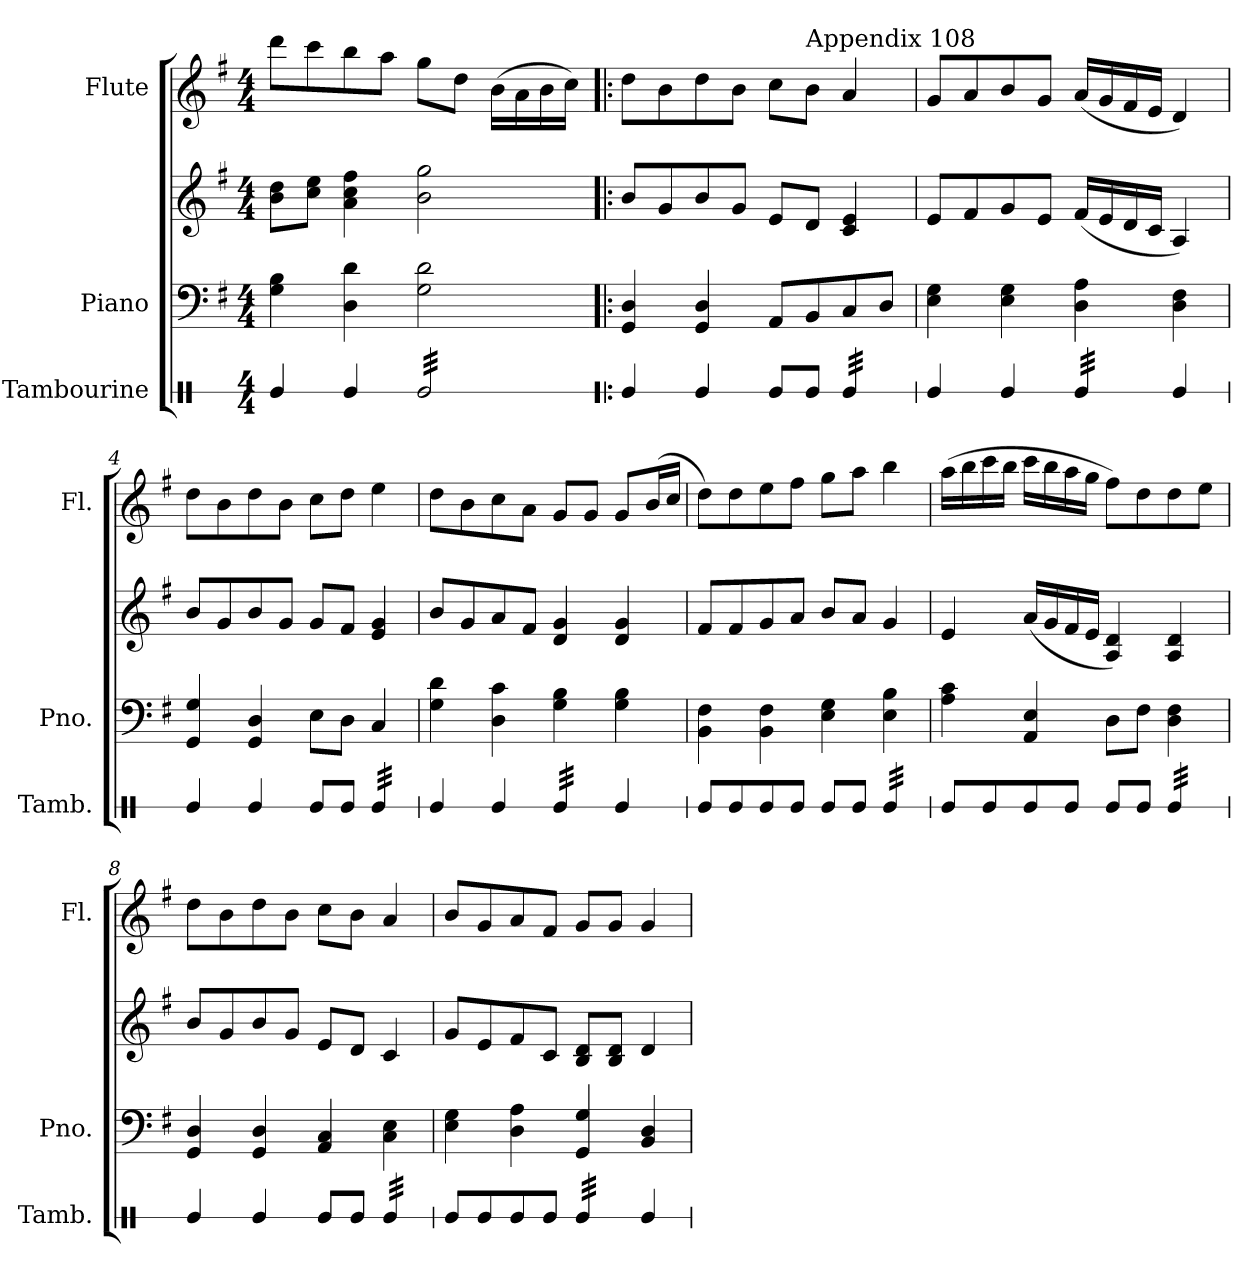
**kern	**kern	**kern	**kern
*part3	*part2	*part2	*part1
*staff4	*staff3	*staff2	*staff1
*I"Tambourine	*I"Piano	*	*I"Flute
*I'Tamb.	*I'Pno.	*	*I'Fl.
!!LO:PB:g=z
*stria1	*	*	*
*clefX	*clefF4	*clefG2	*clefG2
*k[]	*k[f#]	*k[f#]	*k[f#]
*C:	*G:	*G:	*G:
*M4/4	*M4/4	*M4/4	*M4/4
*MM108	*MM108	*MM108	*MM108
=1	=1	=1	=1
4Rei/	4Gi\ 4Bi	8bi\ 8ddiL	8dddi\L
.	.	8cci\ 8eeiJ	8ccci\
4Rei/	4Di\ 4di	4ai\ 4cci 4ff#i	8bbi\
.	.	.	8aai\J
*tremolo	*	*	*
32Rei/LLL	2Gi\ 2di	2bi\ 2ggi	8ggi\L
32Rei/	.	.	.
32Rei/	.	.	.
32Rei/	.	.	.
32Rei/	.	.	8ddi\J
32Rei/	.	.	.
32Rei/	.	.	.
32Rei/	.	.	.
32Rei/	.	.	(16bi\LL
32Rei/	.	.	.
32Rei/	.	.	16ai\
32Rei/	.	.	.
32Rei/	.	.	16bi\
32Rei/	.	.	.
32Rei/	.	.	16cci\JJ)
32Rei/JJJ	.	.	.
*Xtremolo	*	*	*
=2!|:	=2!|:	=2!|:	=2!|:
4Rei/	4GGi/ 4Di	8bi/L	8ddi\L
.	.	8gi/	8bi\
4Rei/	4GGi/ 4Di	8bi/	8ddi\
.	.	8gi/J	8bi\J
8Rei/L	8AAi/L	8ei/L	8cci\L
!	!	!	!LO:TX:a:t=Appendix 108
8Rei/J	8BBi/	8di/J	8bi\J
*tremolo	*	*	*
32Rei/LLL	8Ci/	4ci/ 4ei	4ai/
32Rei/	.	.	.
32Rei/	.	.	.
32Rei/	.	.	.
32Rei/	8Di/J	.	.
32Rei/	.	.	.
32Rei/	.	.	.
32Rei/JJJ	.	.	.
*Xtremolo	*	*	*
=3	=3	=3	=3
4Rei/	4Ei\ 4Gi	8ei/L	8gi/L
.	.	8f#i/	8ai/
4Rei/	4Ei\ 4Gi	8gi/	8bi/
.	.	8ei/J	8gi/J
*tremolo	*	*	*
32Rei/LLL	4Di\ 4Ai	(16f#i/LL	(16ai/LL
32Rei/	.	.	.
32Rei/	.	16ei/	16gi/
32Rei/	.	.	.
32Rei/	.	16di/	16f#i/
32Rei/	.	.	.
32Rei/	.	16ci/JJ	16ei/JJ
32Rei/JJJ	.	.	.
*Xtremolo	*	*	*
4Rei/	4Di\ 4F#i	4Ai/)	4di/)
=4	=4	=4	=4
4Rei/	4GGi/ 4Gi	8bi/L	8ddi\L
.	.	8gi/	8bi\
4Rei/	4GGi/ 4Di	8bi/	8ddi\
.	.	8gi/J	8bi\J
8Rei/L	8Ei\L	8gi/L	8cci\L
8Rei/J	8Di\J	8f#i/J	8ddi\J
*tremolo	*	*	*
32Rei/LLL	4Ci/	4ei/ 4gi	4eei\
32Rei/	.	.	.
32Rei/	.	.	.
32Rei/	.	.	.
32Rei/	.	.	.
32Rei/	.	.	.
32Rei/	.	.	.
32Rei/JJJ	.	.	.
*Xtremolo	*	*	*
=5	=5	=5	=5
4Rei/	4Gi\ 4di	8bi/L	8ddi\L
.	.	8gi/	8bi\
4Rei/	4Di\ 4ci	8ai/	8cci\
.	.	8f#i/J	8ai\J
*tremolo	*	*	*
32Rei/LLL	4Gi\ 4Bi	4di/ 4gi	8gi/L
32Rei/	.	.	.
32Rei/	.	.	.
32Rei/	.	.	.
32Rei/	.	.	8gi/J
32Rei/	.	.	.
32Rei/	.	.	.
32Rei/JJJ	.	.	.
*Xtremolo	*	*	*
4Rei/	4Gi\ 4Bi	4di/ 4gi	8gi/L
.	.	.	(16bi/L
.	.	.	16cci/JJ
!!LO:LB:g=z
=6	=6	=6	=6
8Rei/L	4BBi\ 4F#i	8f#i/L	8ddi\L)
8Rei/	.	8f#i/	8ddi\
8Rei/	4BBi\ 4F#i	8gi/	8eei\
8Rei/J	.	8ai/J	8ff#i\J
8Rei/L	4Ei\ 4Gi	8bi/L	8ggi\L
8Rei/J	.	8ai/J	8aai\J
*tremolo	*	*	*
32Rei/LLL	4Ei\ 4Bi	4gi/	4bbi\
32Rei/	.	.	.
32Rei/	.	.	.
32Rei/	.	.	.
32Rei/	.	.	.
32Rei/	.	.	.
32Rei/	.	.	.
32Rei/JJJ	.	.	.
*Xtremolo	*	*	*
=7	=7	=7	=7
8Rei/L	4Ai\ 4ci	4ei/	(16aai\LL
.	.	.	16bbi\
8Rei/	.	.	16ccci\
.	.	.	16bbi\JJ
8Rei/	4AAi/ 4Ei	(16ai/LL	16ccci\LL
.	.	16gi/	16bbi\
8Rei/J	.	16f#i/	16aai\
.	.	16ei/JJ	16ggi\JJ
8Rei/L	8Di\L	4Ai/ 4di)	8ff#i\L)
8Rei/J	8F#i\J	.	8ddi\
*tremolo	*	*	*
32Rei/LLL	4Di\ 4F#i	4Ai/ 4di	8ddi\
32Rei/	.	.	.
32Rei/	.	.	.
32Rei/	.	.	.
32Rei/	.	.	8eei\J
32Rei/	.	.	.
32Rei/	.	.	.
32Rei/JJJ	.	.	.
*Xtremolo	*	*	*
=8	=8	=8	=8
4Rei/	4GGi/ 4Di	8bi/L	8ddi\L
.	.	8gi/	8bi\
4Rei/	4GGi/ 4Di	8bi/	8ddi\
.	.	8gi/J	8bi\J
8Rei/L	4AAi/ 4Ci	8ei/L	8cci\L
8Rei/J	.	8di/J	8bi\J
*tremolo	*	*	*
32Rei/LLL	4Ci\ 4Ei	4ci/	4ai/
32Rei/	.	.	.
32Rei/	.	.	.
32Rei/	.	.	.
32Rei/	.	.	.
32Rei/	.	.	.
32Rei/	.	.	.
32Rei/JJJ	.	.	.
*Xtremolo	*	*	*
=9	=9	=9	=9
8Rei/L	4Ei\ 4Gi	8gi/L	8bi/L
8Rei/	.	8ei/	8gi/
8Rei/	4Di\ 4Ai	8f#i/	8ai/
8Rei/J	.	8ci/J	8f#i/J
*tremolo	*	*	*
32Rei/LLL	4GGi/ 4Gi	8Bi/ 8diL	8gi/L
32Rei/	.	.	.
32Rei/	.	.	.
32Rei/	.	.	.
32Rei/	.	8Bi/ 8diJ	8gi/J
32Rei/	.	.	.
32Rei/	.	.	.
32Rei/JJJ	.	.	.
*Xtremolo	*	*	*
4Rei/	4BBi/ 4Di	4di/	4gi/
=	=	=	=
*-	*-	*-	*-
